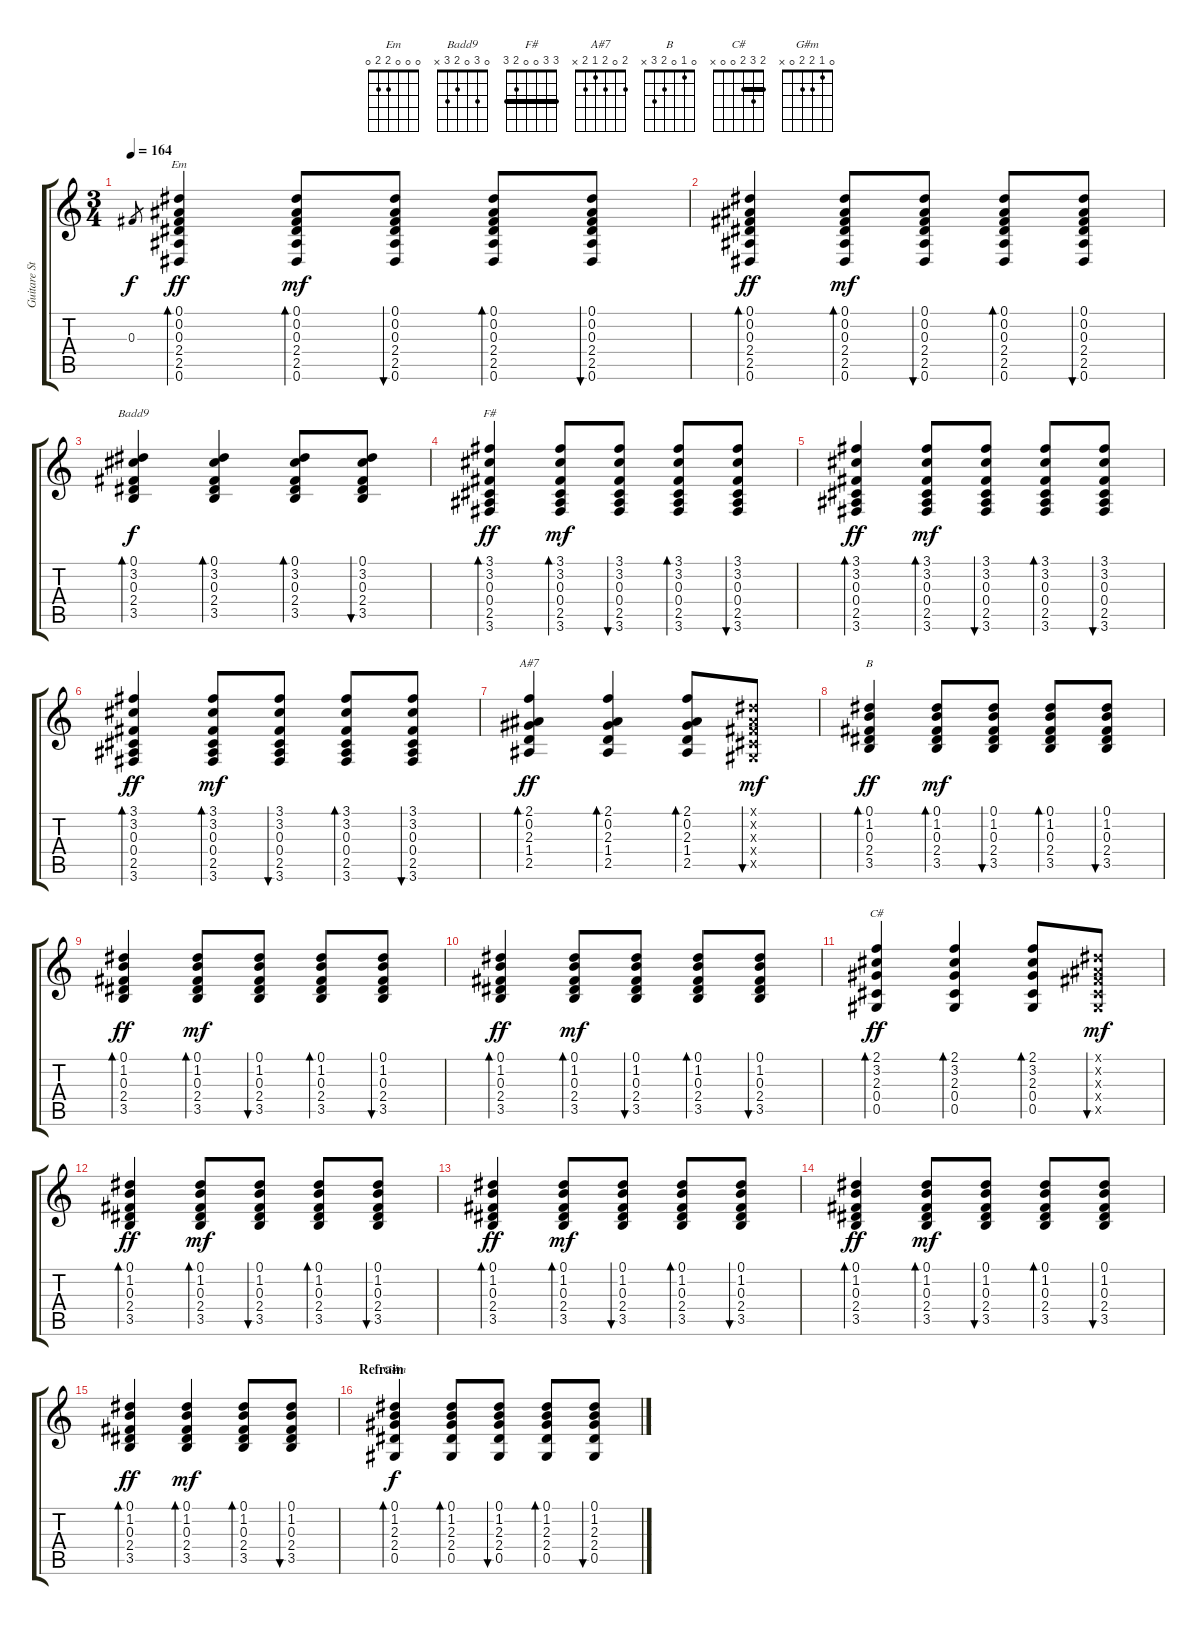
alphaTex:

\track ("Guitare Stuart" "Guitare St") {instrument acousticguitarnylon}
\staff {score tabs}
\tuning (Eb4 Bb3 Gb3 Db3 Ab2 Eb2) {hide}
\chord ("Em" 0 0 0 2 2 0)
\chord ("Badd9" 0 3 0 2 3 x)
\chord ("F#" 3 3 0 0 2 3) {barre 3}
\chord ("A#7" 2 0 2 1 2 x)
\chord ("B" 0 1 0 2 3 x)
\chord ("C#" 2 3 2 0 0 x) {barre 2}
\chord ("G#m" 0 1 2 2 0 x)
\ts (3 4)
\tempo 164
\clef g2
\ks c
0.3.8{gr dy f} (0.1 0.2 0.3 2.4 2.5 0.6).4{bd 60 ch "Em" dy ff} (0.1 0.2 0.3 2.4 2.5 0.6).8{bd 60 dy mf} (0.1 0.2 0.3 2.4 2.5 0.6).8{bu 60} (0.1 0.2 0.3 2.4 2.5 0.6).8{bd 60} (0.1 0.2 0.3 2.4 2.5 0.6).8{bu 60} |
(0.1 0.2 0.3 2.4 2.5 0.6).4{bd 60 dy ff} (0.1 0.2 0.3 2.4 2.5 0.6).8{bd 60 dy mf} (0.1 0.2 0.3 2.4 2.5 0.6).8{bu 60} (0.1 0.2 0.3 2.4 2.5 0.6).8{bd 60} (0.1 0.2 0.3 2.4 2.5 0.6).8{bu 60} |
(0.1 3.2 0.3 2.4 3.5).4{bd 60 ch "Badd9" dy f} (0.1 3.2 0.3 2.4 3.5).4{bd 60} (0.1 3.2 0.3 2.4 3.5).8{bd 60} (0.1 3.2 0.3 2.4 3.5).8{bu 60} |
(3.1 3.2 0.3 0.4 2.5 3.6).4{bd 60 ch "F#" dy ff} (3.1 3.2 0.3 0.4 2.5 3.6).8{bd 60 dy mf} (3.1 3.2 0.3 0.4 2.5 3.6).8{bu 60} (3.1 3.2 0.3 0.4 2.5 3.6).8{bd 60} (3.1 3.2 0.3 0.4 2.5 3.6).8{bu 60} |
(3.1 3.2 0.3 0.4 2.5 3.6).4{bd 60 dy ff} (3.1 3.2 0.3 0.4 2.5 3.6).8{bd 60 dy mf} (3.1 3.2 0.3 0.4 2.5 3.6).8{bu 60} (3.1 3.2 0.3 0.4 2.5 3.6).8{bd 60} (3.1 3.2 0.3 0.4 2.5 3.6).8{bu 60} |
(3.1 3.2 0.3 0.4 2.5 3.6).4{bd 60 dy ff} (3.1 3.2 0.3 0.4 2.5 3.6).8{bd 60 dy mf} (3.1 3.2 0.3 0.4 2.5 3.6).8{bu 60} (3.1 3.2 0.3 0.4 2.5 3.6).8{bd 60} (3.1 3.2 0.3 0.4 2.5 3.6).8{bu 60} |
(2.1 0.2 2.3 1.4 2.5).4{bd 60 ch "A#7" dy ff} (2.1 0.2 2.3 1.4 2.5).4{bd 60} (2.1 0.2 2.3 1.4 2.5).8{bd 60} (0.1{x} 0.2{x} 0.3{x} 0.4{x} 0.5{x}).8{bu 60 dy mf} |
(0.1 1.2 0.3 2.4 3.5).4{bd 60 ch "B" dy ff} (0.1 1.2 0.3 2.4 3.5).8{bd 60 dy mf} (0.1 1.2 0.3 2.4 3.5).8{bu 60} (0.1 1.2 0.3 2.4 3.5).8{bd 60} (0.1 1.2 0.3 2.4 3.5).8{bu 60} |
(0.1 1.2 0.3 2.4 3.5).4{bd 60 dy ff} (0.1 1.2 0.3 2.4 3.5).8{bd 60 dy mf} (0.1 1.2 0.3 2.4 3.5).8{bu 60} (0.1 1.2 0.3 2.4 3.5).8{bd 60} (0.1 1.2 0.3 2.4 3.5).8{bu 60} |
(0.1 1.2 0.3 2.4 3.5).4{bd 60 dy ff} (0.1 1.2 0.3 2.4 3.5).8{bd 60 dy mf} (0.1 1.2 0.3 2.4 3.5).8{bu 60} (0.1 1.2 0.3 2.4 3.5).8{bd 60} (0.1 1.2 0.3 2.4 3.5).8{bu 60} |
(2.1 3.2 2.3 0.4 0.5).4{bd 60 ch "C#" dy ff} (2.1 3.2 2.3 0.4 0.5).4{bd 60} (2.1 3.2 2.3 0.4 0.5).8{bd 60} (0.1{x} 0.2{x} 0.3{x} 0.4{x} 0.5{x}).8{bu 60 dy mf} |
(0.1 1.2 0.3 2.4 3.5).4{bd 60 dy ff} (0.1 1.2 0.3 2.4 3.5).8{bd 60 dy mf} (0.1 1.2 0.3 2.4 3.5).8{bu 60} (0.1 1.2 0.3 2.4 3.5).8{bd 60} (0.1 1.2 0.3 2.4 3.5).8{bu 60} |
(0.1 1.2 0.3 2.4 3.5).4{bd 60 dy ff} (0.1 1.2 0.3 2.4 3.5).8{bd 60 dy mf} (0.1 1.2 0.3 2.4 3.5).8{bu 60} (0.1 1.2 0.3 2.4 3.5).8{bd 60} (0.1 1.2 0.3 2.4 3.5).8{bu 60} |
(0.1 1.2 0.3 2.4 3.5).4{bd 60 dy ff} (0.1 1.2 0.3 2.4 3.5).8{bd 60 dy mf} (0.1 1.2 0.3 2.4 3.5).8{bu 60} (0.1 1.2 0.3 2.4 3.5).8{bd 60} (0.1 1.2 0.3 2.4 3.5).8{bu 60} |
(0.1 1.2 0.3 2.4 3.5).4{bd 60 dy ff} (0.1 1.2 0.3 2.4 3.5).4{bd 60 dy mf} (0.1 1.2 0.3 2.4 3.5).8{bd 60} (0.1 1.2 0.3 2.4 3.5).8{bu 60} |
\section ("" "Refrain")
(0.1 1.2 2.3 2.4 0.5).4{bd 60 ch "G#m" dy f} (0.1 1.2 2.3 2.4 0.5).8{bd 60} (0.1 1.2 2.3 2.4 0.5).8{bu 60} (0.1 1.2 2.3 2.4 0.5).8{bd 60} (0.1 1.2 2.3 2.4 0.5).8{bu 60}
